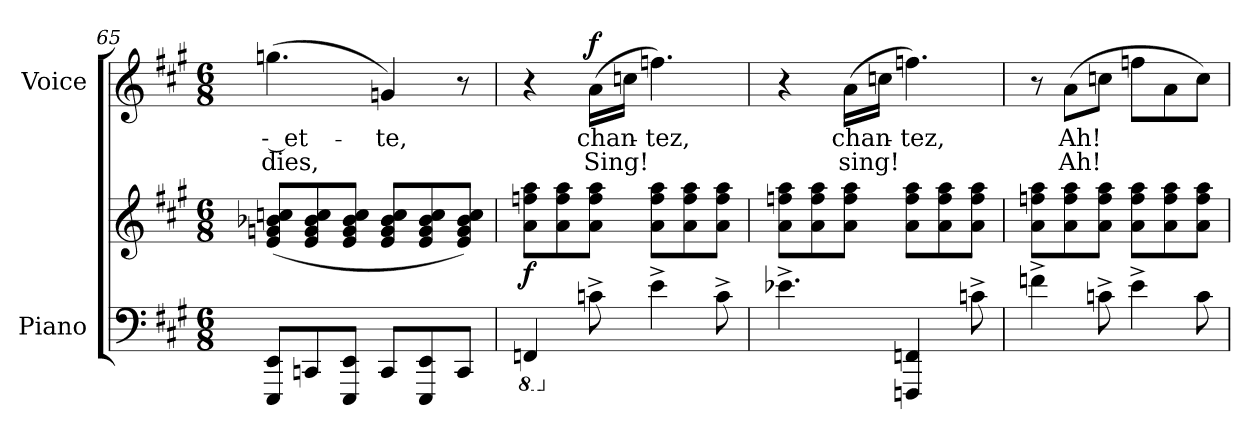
**kern	**kern	**dynam	**kern	**text	**text	**dynam
*part2	*part2	*part2	*part1	*part1	*part1	*part1
*staff3	*staff2	*staff2/3	*staff1	*staff1	*staff1	*staff1
*I"Piano	*	*	*I"Voice	*	*	*
*I'Pno	*	*	*	*	*	*
*clefF4	*clefG2	*	*clefG2	*	*	*
*k[f#c#g#]	*k[f#c#g#]	*	*k[f#c#g#]	*	*	*
*M6/8	*M6/8	*	*M6/8	*	*	*
=65	=65	=65	=65	=65	=65	=65
8EEE/ 8EE/L	(8e/ 8gn/ 8b-X/ 8ccn/L	.	(4.ggn\	-- et-	dies,	.
8CCn/	8e/ 8g/ 8b-/ 8cc/	.	.	.	.	.
8EEE/ 8EE/J	8e/ 8g/ 8b-/ 8cc/J	.	.	.	.	.
8CC/L	8e/ 8g/ 8b-/ 8cc/L	.	4gn/)	-te,	.	.
8EEE/ 8EE/	8e/ 8g/ 8b-/ 8cc/	.	.	.	.	.
8CC/J	8e/ 8g/ 8b-/ 8cc/J)	.	8r	.	.	.
=66	=66	=66	=66	=66	=66	=66
*8ba	*	*	*	*	*	*
!	!	!LO:DY:b	!	!	!	!
4FFFn/	8a\ 8ffn\ 8aa\L	f	4r	.	.	.
.	8a\ 8ff\ 8aa\	.	.	.	.	.
*X8ba	*	*	*	*	*	*
!	!	!	!	!	!	!LO:DY:a
8cn^<\	8a\ 8ff\ 8aa\J	.	(16a\LL	chan-	Sing!	f
.	.	.	16ccn\JJ	.	.	.
4e^<\	8a\ 8ff\ 8aa\L	.	4.ffn\)	-tez,	.	.
.	8a\ 8ff\ 8aa\	.	.	.	.	.
8c^<\	8a\ 8ff\ 8aa\J	.	.	.	.	.
=67	=67	=67	=67	=67	=67	=67
4.e-X^<\	8a\ 8ffn\ 8aa\L	.	4r	.	.	.
.	8a\ 8ff\ 8aa\	.	.	.	.	.
.	8a\ 8ff\ 8aa\J	.	(16a\LL	chan-	sing!	.
.	.	.	16ccn\JJ	.	.	.
4FFFn/ 4FFn/	8a\ 8ff\ 8aa\L	.	4.ffn\)	-tez,	.	.
.	8a\ 8ff\ 8aa\	.	.	.	.	.
8cn^<\	8a\ 8ff\ 8aa\J	.	.	.	.	.
=68	=68	=68	=68	=68	=68	=68
4fn^<\	8a\ 8ffn\ 8aa\L	.	8r	.	.	.
.	8a\ 8ff\ 8aa\	.	(8a\L	Ah!	Ah!	.
8cn^<\	8a\ 8ff\ 8aa\J	.	8ccn\J	.	.	.
4e^<\	8a\ 8ff\ 8aa\L	.	8ffn\L	.	.	.
.	8a\ 8ff\ 8aa\	.	8a\	.	.	.
8c\	8a\ 8ff\ 8aa\J	.	8cc\J)	.	.	.
=	=	=	=	=	=	=
*-	*-	*-	*-	*-	*-	*-
